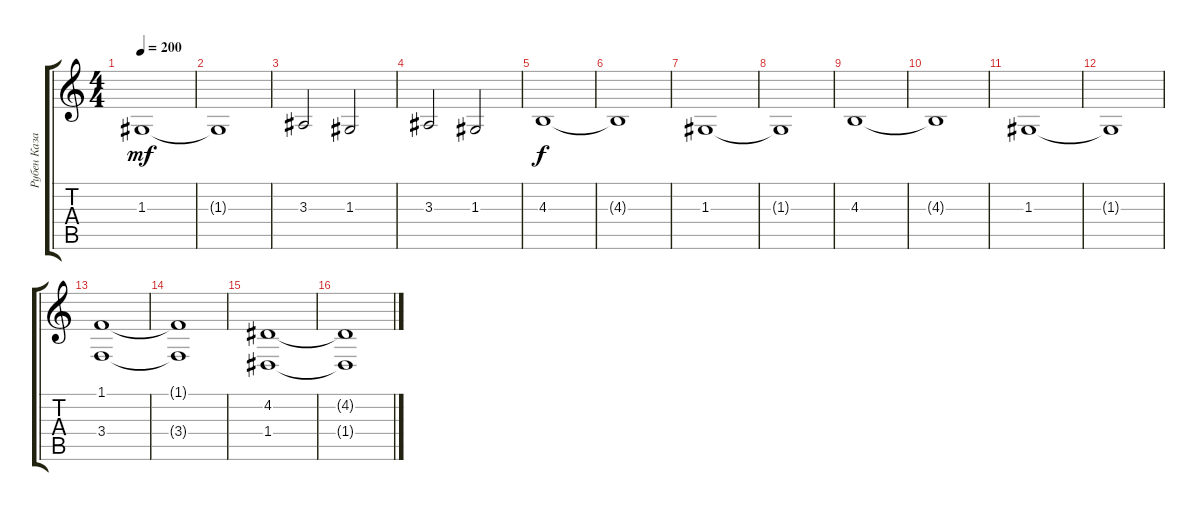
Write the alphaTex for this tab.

\track ("Рубен Казарьян" "Рубен Каза") {instrument tuba}
\staff {score tabs}
\tuning (E4 B3 G3 D3 A2 C2) {hide}
\ts (4 4)
\tempo 200
\clef g2
\ks c
1.3.1{dy mf} |
1.3{t}.1 |
3.3.2 1.3.2 |
3.3.2 1.3.2 |
4.3.1{dy f} |
4.3{t}.1 |
1.3.1 |
1.3{t}.1 |
4.3.1 |
4.3{t}.1 |
1.3.1 |
1.3{t}.1 |
(1.1 3.4).1 |
(1.1{t} 3.4{t}).1 |
(4.2 1.4).1 |
(4.2{t} 1.4{t}).1
